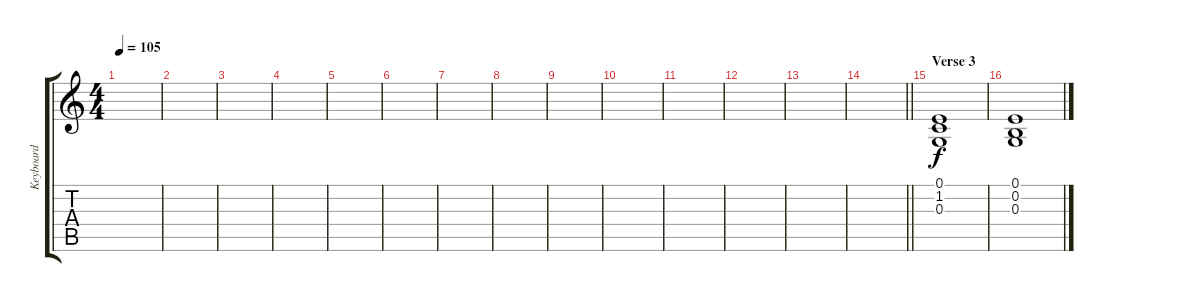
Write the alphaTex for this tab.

\track ("Keyboard" "Keyboard") {instrument electricpiano1}
\staff {score tabs}
\tuning (E4 B3 G3 D3 A2 E2) {hide}
\ts (4 4)
\tempo 105
\clef g2
\ks c
|
|
|
|
|
|
|
|
|
|
|
|
|
\barLineRight lightlight
|
\section ("" "Verse 3")
(0.1 1.2 0.3).1 |
(0.1 0.2 0.3).1
